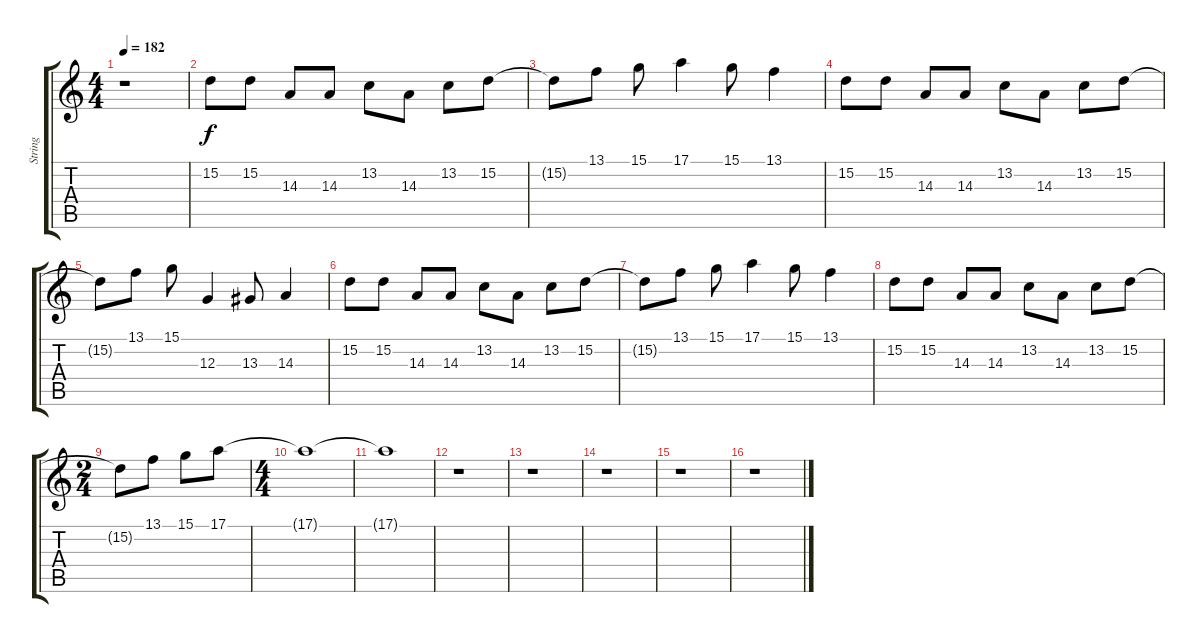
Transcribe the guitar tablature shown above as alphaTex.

\track ("String" "String") {instrument stringensemble1}
\staff {score tabs}
\tuning (E4 B3 G3 D3 A2 E2) {hide}
\ts (4 4)
\tempo 182
\clef g2
\ks c
r.1{dy f} |
15.2.8 15.2.8 14.3.8 14.3.8 13.2.8 14.3.8 13.2.8 15.2.8 |
15.2{t}.8 13.1.8 15.1.8 17.1.4 15.1.8 13.1.4 |
15.2.8 15.2.8 14.3.8 14.3.8 13.2.8 14.3.8 13.2.8 15.2.8 |
15.2{t}.8 13.1.8 15.1.8 12.3.4 13.3.8 14.3.4 |
15.2.8 15.2.8 14.3.8 14.3.8 13.2.8 14.3.8 13.2.8 15.2.8 |
15.2{t}.8 13.1.8 15.1.8 17.1.4 15.1.8 13.1.4 |
15.2.8 15.2.8 14.3.8 14.3.8 13.2.8 14.3.8 13.2.8 15.2.8 |
\ts (2 4)
15.2{t}.8 13.1.8 15.1.8 17.1.8 |
\ts (4 4)
17.1{t}.1 |
17.1{t}.1 |
r.1 |
r.1 |
r.1 |
r.1 |
r.1
